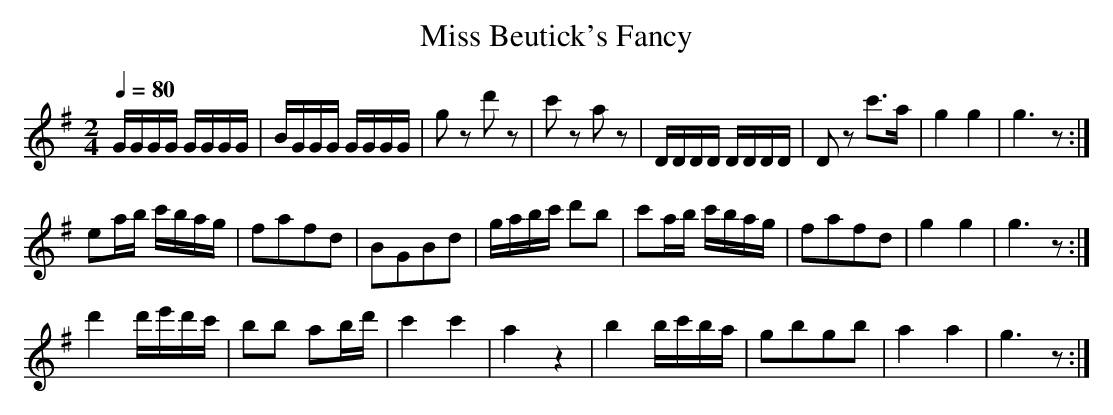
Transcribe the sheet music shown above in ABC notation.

X:1
T:Miss Beutick's Fancy
M:2/4
L:1/16
Q:1/4=80
K:G
GGGG GGGG |BGGG GGGG |g2z2 d'2z2|c'2z2  a2 z2|DDDD DDDD|D2z2 c'3a|g4 g4|g6z2:|
e2ab c'bag |f2a2f2d2 |B2G2B2d2 |gabc' d'2b2|c'2ab c'bag|f2a2f2d2|g4 g4|g6z2:|
d'4  d'e'd'c'|b2b2 a2bd'|c'4  c'4  |a4     z4   |b4    bc'ba|g2b2g2b2|a4 a4|g6z2:|
